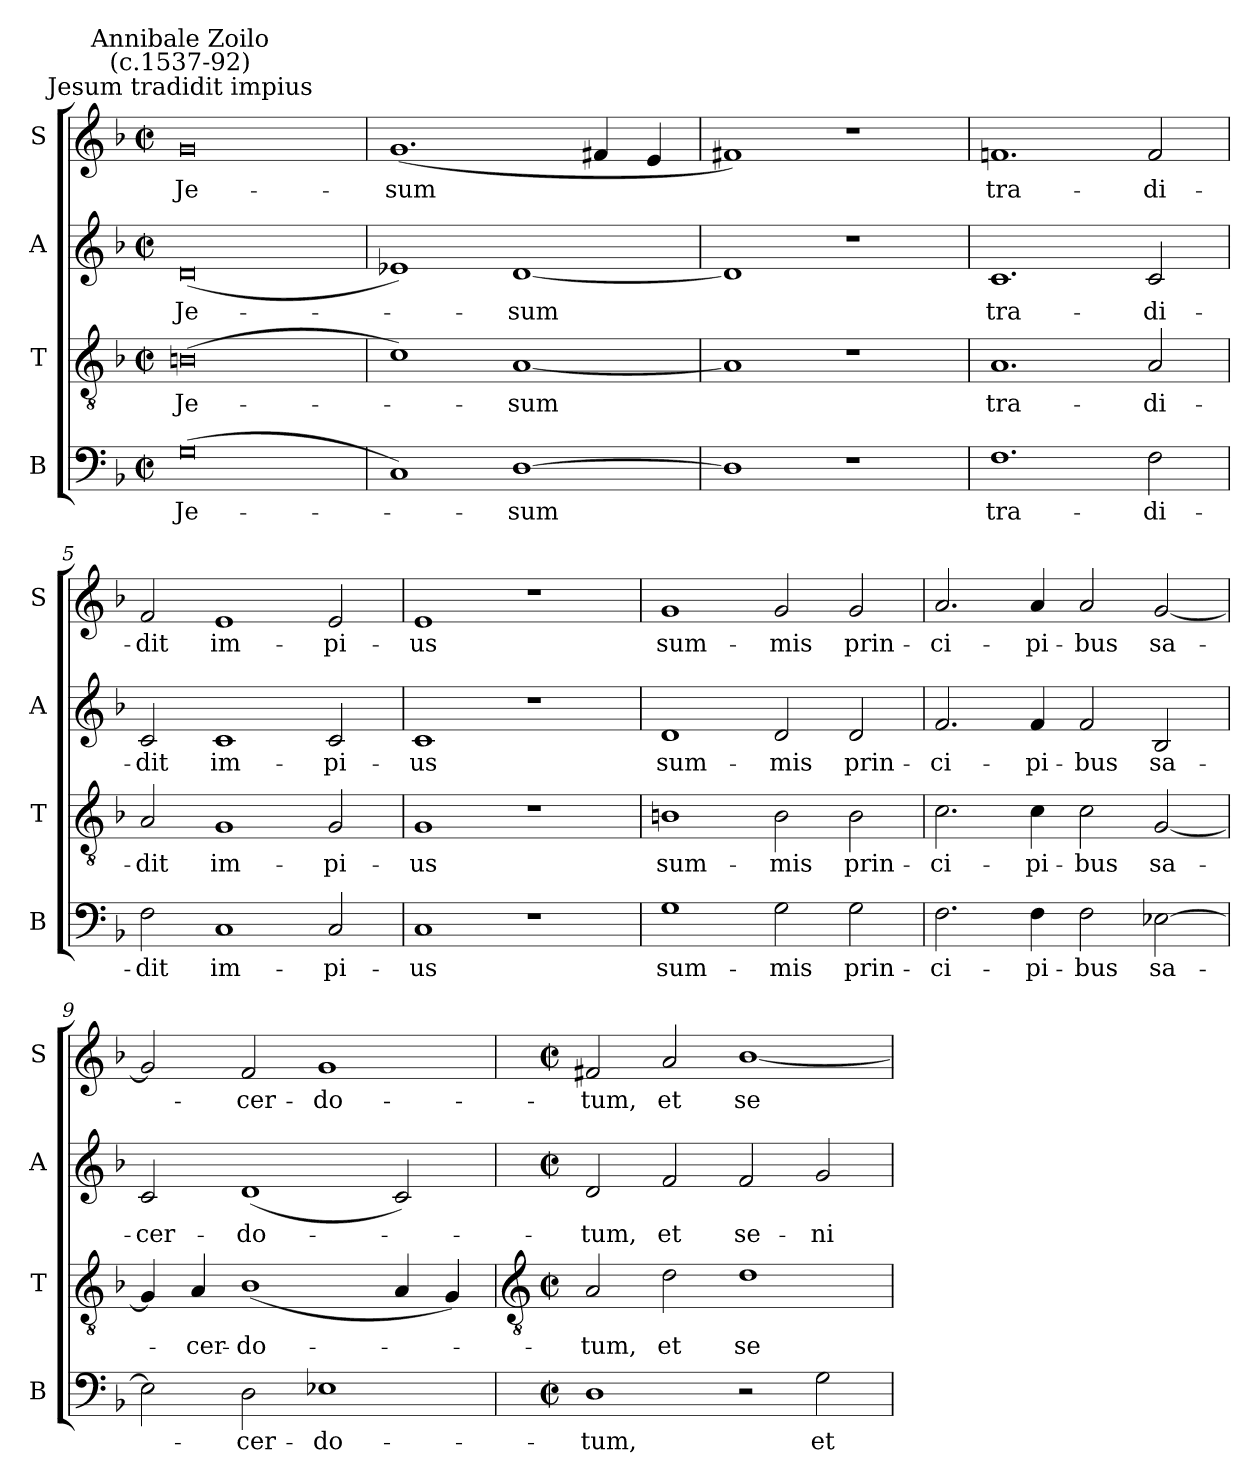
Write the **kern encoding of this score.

**kern	**text	**kern	**text	**kern	**text	**kern	**text
*part4	*part4	*part3	*part3	*part2	*part2	*part1	*part1
*staff4	*staff4	*staff3	*staff3	*staff2	*staff2	*staff1	*staff1
*I"B	*	*I"T	*	*I"A	*	*I"S	*
*I'B	*	*I'T	*	*I'A	*	*I'S	*
*clefF4	*	*clefGv2	*	*clefG2	*	*clefG2	*
*k[b-]	*	*k[b-]	*	*k[b-]	*	*k[b-]	*
*F:	*	*F:	*	*F:	*	*F:	*
*M4/2	*	*M4/2	*	*M4/2	*	*M4/2	*
*met(c|)	*	*met(c|)	*	*met(c|)	*	*met(c|)	*
=1	=1	=1	=1	=1	=1	=1	=1
!	!	!	!	!	!	!LO:TX:a:cj:t=Jesum tradidit impius	!
!	!	!	!	!	!	!LO:TX:a:cj:t=Annibale Zoilo\n(c.1537-92)	!
!	!LO:LY:b	!	!LO:LY:b	!	!LO:LY:b	!	!LO:LY:b
(<0G	Je-	(>0Bn	Je-	(<0d	Je-	0g	Je-
=2	=2	=2	=2	=2	=2	=2	=2
!	!	!	!	!	!	!	!LO:LY:b
1C)	.	1c)	.	1e-X)	.	(<1.g	-sum
!	!LO:LY:b	!	!LO:LY:b	!	!LO:LY:b	!	!
[1D	sum	[1A	sum	[1d	sum	.	.
.	.	.	.	.	.	4f#X	.
.	.	.	.	.	.	4e	.
=3	=3	=3	=3	=3	=3	=3	=3
1D]	.	1A]	.	1d]	.	1f#)	.
1r	.	1r	.	1r	.	1r	.
=4	=4	=4	=4	=4	=4	=4	=4
!	!LO:LY:b	!	!LO:LY:b	!	!LO:LY:b	!	!LO:LY:b
1.F	tra-	1.A	tra-	1.c	tra-	1.fn	tra-
!	!LO:LY:b	!	!LO:LY:b	!	!LO:LY:b	!	!LO:LY:b
2F	-di-	2A	-di-	2c	-di-	2f	-di-
=5	=5	=5	=5	=5	=5	=5	=5
!	!LO:LY:b	!	!LO:LY:b	!	!LO:LY:b	!	!LO:LY:b
2F	-dit	2A	-dit	2c	-dit	2f	-dit
!	!LO:LY:b	!	!LO:LY:b	!	!LO:LY:b	!	!LO:LY:b
1C	im-	1G	im-	1c	im-	1e	im-
!	!LO:LY:b	!	!LO:LY:b	!	!LO:LY:b	!	!LO:LY:b
2C	-pi-	2G	-pi-	2c	-pi-	2e	-pi-
=6	=6	=6	=6	=6	=6	=6	=6
!	!LO:LY:b	!	!LO:LY:b	!	!LO:LY:b	!	!LO:LY:b
1C	-us	1G	-us	1c	-us	1e	-us
1r	.	1r	.	1r	.	1r	.
=7	=7	=7	=7	=7	=7	=7	=7
!	!LO:LY:b	!	!LO:LY:b	!	!LO:LY:b	!	!LO:LY:b
1G	sum-	1Bn	sum-	1d	sum-	1g	sum-
!	!LO:LY:b	!	!LO:LY:b	!	!LO:LY:b	!	!LO:LY:b
2G	-mis	2B	-mis	2d	-mis	2g	-mis
!	!LO:LY:b	!	!LO:LY:b	!	!LO:LY:b	!	!LO:LY:b
2G	prin-	2B	prin-	2d	prin-	2g	prin-
=8	=8	=8	=8	=8	=8	=8	=8
!	!LO:LY:b	!	!LO:LY:b	!	!LO:LY:b	!	!LO:LY:b
2.F	-ci-	2.c	-ci-	2.f	-ci-	2.a	-ci-
!	!LO:LY:b	!	!LO:LY:b	!	!LO:LY:b	!	!LO:LY:b
4F	-pi-	4c	-pi-	4f	-pi-	4a	-pi-
!	!LO:LY:b	!	!LO:LY:b	!	!LO:LY:b	!	!LO:LY:b
2F	-bus	2c	-bus	2f	-bus	2a	-bus
!	!LO:LY:b	!	!LO:LY:b	!	!LO:LY:b	!	!LO:LY:b
[2E-X	sa-	[2G	sa-	2B-	sa-	[2g	sa-
=9	=9	=9	=9	=9	=9	=9	=9
!	!	!	!	!	!LO:LY:b	!	!
2E-]	.	4G]	.	2c	-cer-	2g]	.
!	!	!	!LO:LY:b	!	!	!	!
.	.	4A	cer-	.	.	.	.
!	!LO:LY:b	!	!LO:LY:b	!	!LO:LY:b	!	!LO:LY:b
2D	cer-	(<1B-/	-do-	(<1d	-do-	2f	cer-
!	!LO:LY:b	!	!	!	!	!	!LO:LY:b
1E-	-do-	.	.	.	.	1g	-do-
.	.	4A	.	2c)	.	.	.
.	.	4G)	.	.	.	.	.
!!LO:LB:g=z
=10	=10	=10	=10	=10	=10	=10	=10
*	*	*clefGv2	*	*	*	*	*
*M4/2	*	*M4/2	*	*M4/2	*	*M4/2	*
*met(c|)	*	*met(c|)	*	*met(c|)	*	*met(c|)	*
!	!LO:LY:b	!	!LO:LY:b	!	!LO:LY:b	!	!LO:LY:b
1D	-tum,	2A	tum,	2d	tum,	2f#X	-tum,
!	!	!	!LO:LY:b	!	!LO:LY:b	!	!LO:LY:b
.	.	2d	et	2f	et	2a	et
!	!	!	!LO:LY:b	!	!LO:LY:b	!	!LO:LY:b
2r	.	1d	se-	2f	se-	[1b-/	se-
!	!LO:LY:b	!	!	!	!LO:LY:b	!	!
2G	et	.	.	2g	-ni-	.	.
=	=	=	=	=	=	=	=
*-	*-	*-	*-	*-	*-	*-	*-
